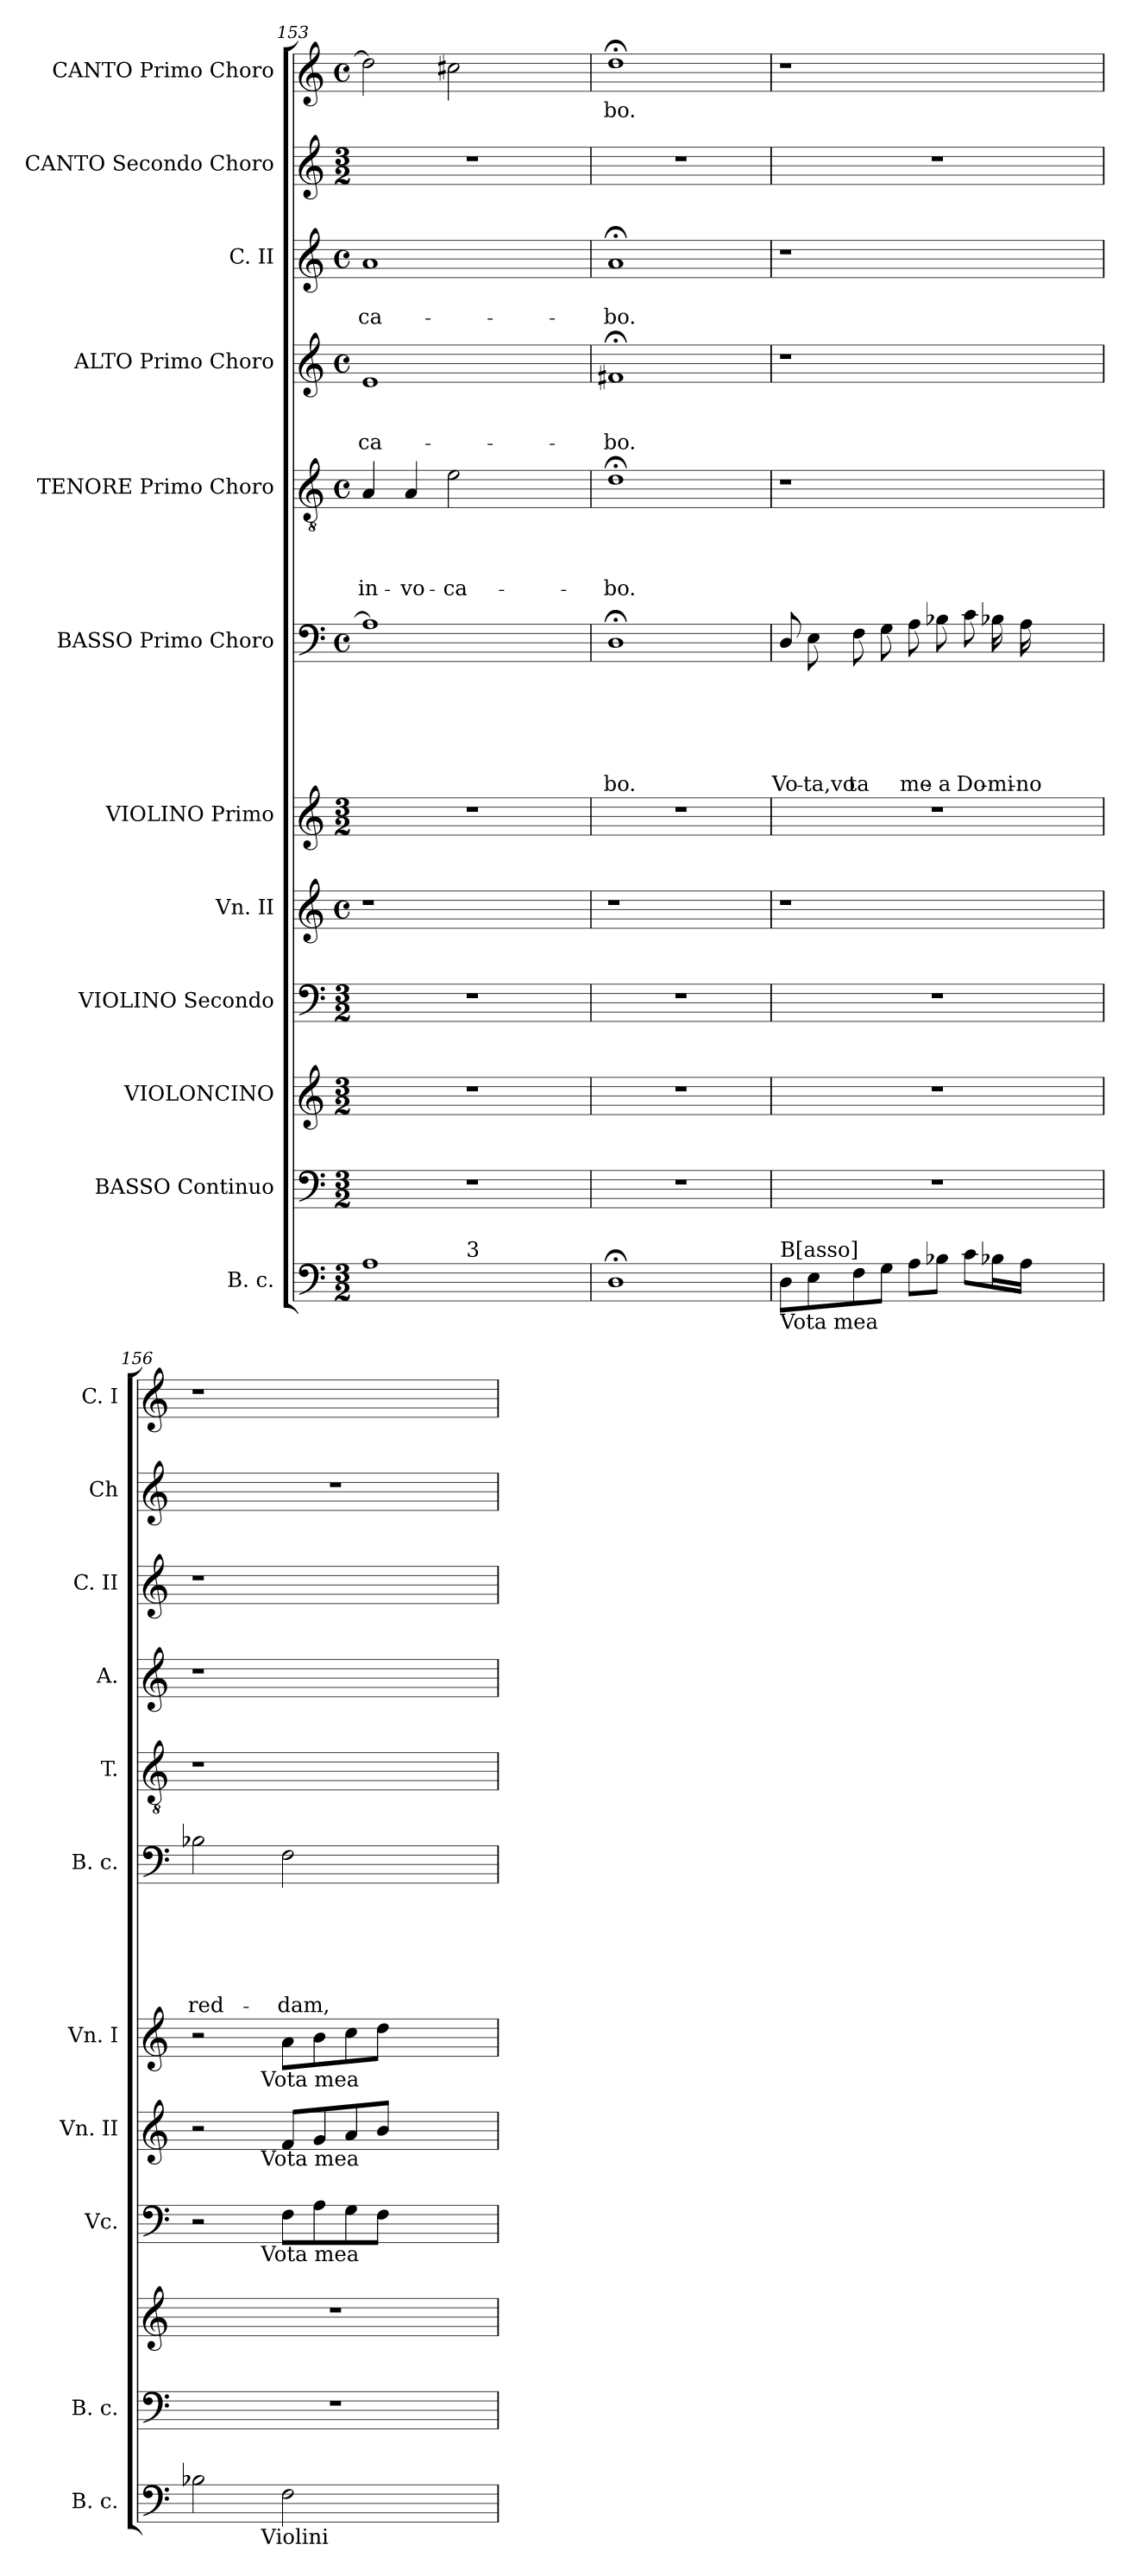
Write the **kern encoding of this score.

**kern	**kern	**kern	**kern	**kern	**kern	**kern	**text	**text	**text	**text	**text	**text	**kern	**text	**text	**text	**text	**kern	**text	**text	**text	**kern	**text	**text	**kern	**kern	**text
*part12	*part11	*part10	*part9	*part8	*part7	*part6	*part6	*part6	*part6	*part6	*part6	*part6	*part5	*part5	*part5	*part5	*part5	*part4	*part4	*part4	*part4	*part3	*part3	*part3	*part2	*part1	*part1
*staff12	*staff11	*staff10	*staff9	*staff8	*staff7	*staff6	*staff6	*staff6	*staff6	*staff6	*staff6	*staff6	*staff5	*staff5	*staff5	*staff5	*staff5	*staff4	*staff4	*staff4	*staff4	*staff3	*staff3	*staff3	*staff2	*staff1	*staff1
*I"B. c.	*I"BASSO Continuo	*I"VIOLONCINO	*I"VIOLINO Secondo	*I"Vn. II	*I"VIOLINO Primo	*I"BASSO Primo Choro	*	*	*	*	*	*	*I"TENORE Primo Choro	*	*	*	*	*I"ALTO Primo Choro	*	*	*	*I"C. II	*	*	*I"CANTO Secondo Choro	*I"CANTO Primo Choro	*
*I'B. c.	*I'B. c.	*	*I'Vc.	*I'Vn. II	*I'Vn. I	*I'B. c.	*	*	*	*	*	*	*I'T.	*	*	*	*	*I'A.	*	*	*	*I'C. II	*	*	*I'Ch	*I'C. I	*
*clefF4	*clefF4	*clefG2	*clefF4	*clefG2	*clefG2	*clefF4	*	*	*	*	*	*	*clefGv2	*	*	*	*	*clefG2	*	*	*	*clefG2	*	*	*clefG2	*clefG2	*
*	*ITrd7c12	*	*	*	*	*	*	*	*	*	*	*	*	*	*	*	*	*	*	*	*	*	*	*	*	*	*
*k[]	*k[]	*k[]	*k[]	*k[]	*k[]	*k[]	*	*	*	*	*	*	*k[]	*	*	*	*	*k[]	*	*	*	*k[]	*	*	*k[]	*k[]	*
*C:	*C:	*C:	*C:	*C:	*C:	*C:	*	*	*	*	*	*	*C:	*	*	*	*	*C:	*	*	*	*C:	*	*	*C:	*C:	*
*M3/2	*M3/2	*M3/2	*M3/2	*M4/4	*M3/2	*M4/4	*	*	*	*	*	*	*M4/4	*	*	*	*	*M4/4	*	*	*	*M4/4	*	*	*M3/2	*M4/4	*
*	*	*	*	*met(c)	*	*met(c)	*	*	*	*	*	*	*met(c)	*	*	*	*	*met(c)	*	*	*	*met(c)	*	*	*	*met(c)	*
=153	=153	=153	=153	=153	=153	=153	=153	=153	=153	=153	=153	=153	=153	=153	=153	=153	=153	=153	=153	=153	=153	=153	=153	=153	=153	=153	=153
!	!	!	!	!	!	!	!	!	!	!	!	!	!	!	!	!	!LO:LY:b	!	!	!	!LO:LY:b	!	!	!LO:LY:b	!	!	!
*^	*	*	*	*	*	*	*	*	*	*	*	*	*	*	*	*	*	*	*	*	*	*	*	*	*	*	*
1A	2ryy	1.r	1.r	1.r	1r	1.r	1A]	.	.	.	.	.	.	4A/	.	.	.	in-	1e	.	.	-ca-	1a	.	-ca-	1.r	2dd\]	.
!	!	!	!	!	!	!	!	!	!	!	!	!	!	!	!	!	!	!LO:LY:b	!	!	!	!	!	!	!	!	!	!
.	.	.	.	.	.	.	.	.	.	.	.	.	.	4A/	.	.	.	-vo-	.	.	.	.	.	.	.	.	.	.
!	!	!	!	!	!	!	!	!	!	!	!	!	!	!	!	!	!	!LO:LY:b	!	!	!	!	!	!	!	!	!	!
.	16ryy	.	.	.	.	.	.	.	.	.	.	.	.	2e\	.	.	.	-ca-	.	.	.	.	.	.	.	.	2cc#X\	.
!	!LO:TX:a:t=3	!	!	!	!	!	!	!	!	!	!	!	!	!	!	!	!	!	!	!	!	!	!	!	!	!	!	!
.	2...ryy	.	.	.	.	.	.	.	.	.	.	.	.	.	.	.	.	.	.	.	.	.	.	.	.	.	.	.
2ryy	.	.	.	.	2ryy	.	2ryy	.	.	.	.	.	.	2ryy	.	.	.	.	2ryy	.	.	.	2ryy	.	.	.	2ryy	.
=154	=154	=154	=154	=154	=154	=154	=154	=154	=154	=154	=154	=154	=154	=154	=154	=154	=154	=154	=154	=154	=154	=154	=154	=154	=154	=154	=154	=154
!	!	!	!	!	!	!	!	!	!	!	!	!	!LO:LY:b	!	!	!	!	!LO:LY:b	!	!	!	!LO:LY:b	!	!	!LO:LY:b	!	!	!LO:LY:b
*v	*v	*	*	*	*	*	*	*	*	*	*	*	*	*	*	*	*	*	*	*	*	*	*	*	*	*	*	*
1D;<	1.r	1.r	1.r	1r	1.r	1D;<	.	.	.	.	.	-bo.	1d;<	.	.	.	-bo.	1f#X;	.	.	-bo.	1a;	.	-bo.	1.r	1dd;<	-bo.
2ryy	.	.	.	2ryy	.	2ryy	.	.	.	.	.	.	2ryy	.	.	.	.	2ryy	.	.	.	2ryy	.	.	.	2ryy	.
!!LO:PB:g=z
=155	=155	=155	=155	=155	=155	=155	=155	=155	=155	=155	=155	=155	=155	=155	=155	=155	=155	=155	=155	=155	=155	=155	=155	=155	=155	=155	=155
!LO:TX:b:t=Vota mea	!	!	!	!	!	!	!	!	!	!	!	!	!	!	!	!	!	!	!	!	!	!	!	!	!	!	!
!LO:TX:a:t=B[asso]	!	!	!	!	!	!	!	!	!	!	!	!	!	!	!	!	!	!	!	!	!	!	!	!	!	!	!
!	!	!	!	!	!	!	!	!	!	!	!	!LO:LY:b	!	!	!	!	!	!	!	!	!	!	!	!	!	!	!
8D\L	1.r	1.r	1.r	1r	1.r	8D/	.	.	.	.	.	Vo-	1r	.	.	.	.	1r	.	.	.	1r	.	.	1.r	1r	.
!	!	!	!	!	!	!	!	!	!	!	!	!LO:LY:b	!	!	!	!	!	!	!	!	!	!	!	!	!	!	!
8E\	.	.	.	.	.	8E\	.	.	.	.	.	-ta,vo-	.	.	.	.	.	.	.	.	.	.	.	.	.	.	.
!	!	!	!	!	!	!	!	!	!	!	!	!LO:LY:b	!	!	!	!	!	!	!	!	!	!	!	!	!	!	!
8F\	.	.	.	.	.	8F\	.	.	.	.	.	-ta	.	.	.	.	.	.	.	.	.	.	.	.	.	.	.
8G\J	.	.	.	.	.	8G\	.	.	.	.	.	.	.	.	.	.	.	.	.	.	.	.	.	.	.	.	.
!	!	!	!	!	!	!	!	!	!	!	!	!LO:LY:b	!	!	!	!	!	!	!	!	!	!	!	!	!	!	!
8A\L	.	.	.	.	.	8A\	.	.	.	.	.	me-	.	.	.	.	.	.	.	.	.	.	.	.	.	.	.
!	!	!	!	!	!	!	!	!	!	!	!	!LO:LY:b	!	!	!	!	!	!	!	!	!	!	!	!	!	!	!
8B-X\J	.	.	.	.	.	8B-X\	.	.	.	.	.	-a	.	.	.	.	.	.	.	.	.	.	.	.	.	.	.
!	!	!	!	!	!	!	!	!	!	!	!	!LO:LY:b	!	!	!	!	!	!	!	!	!	!	!	!	!	!	!
8c\L	.	.	.	.	.	8c\	.	.	.	.	.	Do-	.	.	.	.	.	.	.	.	.	.	.	.	.	.	.
!	!	!	!	!	!	!	!	!	!	!	!	!LO:LY:b	!	!	!	!	!	!	!	!	!	!	!	!	!	!	!
16B-X\L	.	.	.	.	.	16B-X\	.	.	.	.	.	-mi-	.	.	.	.	.	.	.	.	.	.	.	.	.	.	.
!	!	!	!	!	!	!	!	!	!	!	!	!LO:LY:b:rj	!	!	!	!	!	!	!	!	!	!	!	!	!	!	!
16A\JJ	.	.	.	.	.	16A\	.	.	.	.	.	-no	.	.	.	.	.	.	.	.	.	.	.	.	.	.	.
2ryy	.	.	.	2ryy	.	2ryy	.	.	.	.	.	.	2ryy	.	.	.	.	2ryy	.	.	.	2ryy	.	.	.	2ryy	.
=156	=156	=156	=156	=156	=156	=156	=156	=156	=156	=156	=156	=156	=156	=156	=156	=156	=156	=156	=156	=156	=156	=156	=156	=156	=156	=156	=156
!	!	!	!	!	!	!	!	!	!	!	!	!LO:LY:b	!	!	!	!	!	!	!	!	!	!	!	!	!	!	!
*^	*	*	*^	*^	*^	*	*	*	*	*	*	*	*	*	*	*	*	*	*	*	*	*	*	*	*	*	*
2B-X\	4..ryy	1.r	1.r	2r	4..ryy	2r	4..ryy	2r	4..ryy	2B-X\	.	.	.	.	.	red-	1r	.	.	.	.	1r	.	.	.	1r	.	.	1.r	1r	.
!	!	!	!	!	!	!	!	!	!LO:TX:b:t=Vota mea	!	!	!	!	!	!	!	!	!	!	!	!	!	!	!	!	!	!	!	!	!	!
!	!	!	!	!	!	!	!LO:TX:b:t=Vota mea	!	!	!	!	!	!	!	!	!	!	!	!	!	!	!	!	!	!	!	!	!	!	!	!
!	!	!	!	!	!LO:TX:b:t=Vota mea	!	!	!	!	!	!	!	!	!	!	!	!	!	!	!	!	!	!	!	!	!	!	!	!	!	!
!	!LO:TX:b:t=Violini	!	!	!	!	!	!	!	!	!	!	!	!	!	!	!	!	!	!	!	!	!	!	!	!	!	!	!	!	!	!
.	1ryy	.	.	.	1ryy	.	1ryy	.	1ryy	.	.	.	.	.	.	.	.	.	.	.	.	.	.	.	.	.	.	.	.	.	.
!	!	!	!	!	!	!	!	!	!	!	!	!	!	!	!	!LO:LY:b	!	!	!	!	!	!	!	!	!	!	!	!	!	!	!
2F\	.	.	.	8F\L	.	8f/L	.	8a\L	.	2F\	.	.	.	.	.	-dam,	.	.	.	.	.	.	.	.	.	.	.	.	.	.	.
.	.	.	.	8A\	.	8g/	.	8b\	.	.	.	.	.	.	.	.	.	.	.	.	.	.	.	.	.	.	.	.	.	.	.
.	.	.	.	8G\	.	8a/	.	8cc\	.	.	.	.	.	.	.	.	.	.	.	.	.	.	.	.	.	.	.	.	.	.	.
.	.	.	.	8F\J	.	8b/J	.	8dd\J	.	.	.	.	.	.	.	.	.	.	.	.	.	.	.	.	.	.	.	.	.	.	.
2ryy	.	.	.	2ryy	.	2ryy	.	2ryy	.	2ryy	.	.	.	.	.	.	2ryy	.	.	.	.	2ryy	.	.	.	2ryy	.	.	.	2ryy	.
.	16ryy	.	.	.	16ryy	.	16ryy	.	16ryy	.	.	.	.	.	.	.	.	.	.	.	.	.	.	.	.	.	.	.	.	.	.
*	*	*	*	*v	*v	*	*	*v	*v	*	*	*	*	*	*	*	*	*	*	*	*	*	*	*	*	*	*	*	*	*	*
*v	*v	*	*	*	*v	*v	*	*	*	*	*	*	*	*	*	*	*	*	*	*	*	*	*	*	*	*	*	*	*
=	=	=	=	=	=	=	=	=	=	=	=	=	=	=	=	=	=	=	=	=	=	=	=	=	=	=	=
*-	*-	*-	*-	*-	*-	*-	*-	*-	*-	*-	*-	*-	*-	*-	*-	*-	*-	*-	*-	*-	*-	*-	*-	*-	*-	*-	*-
